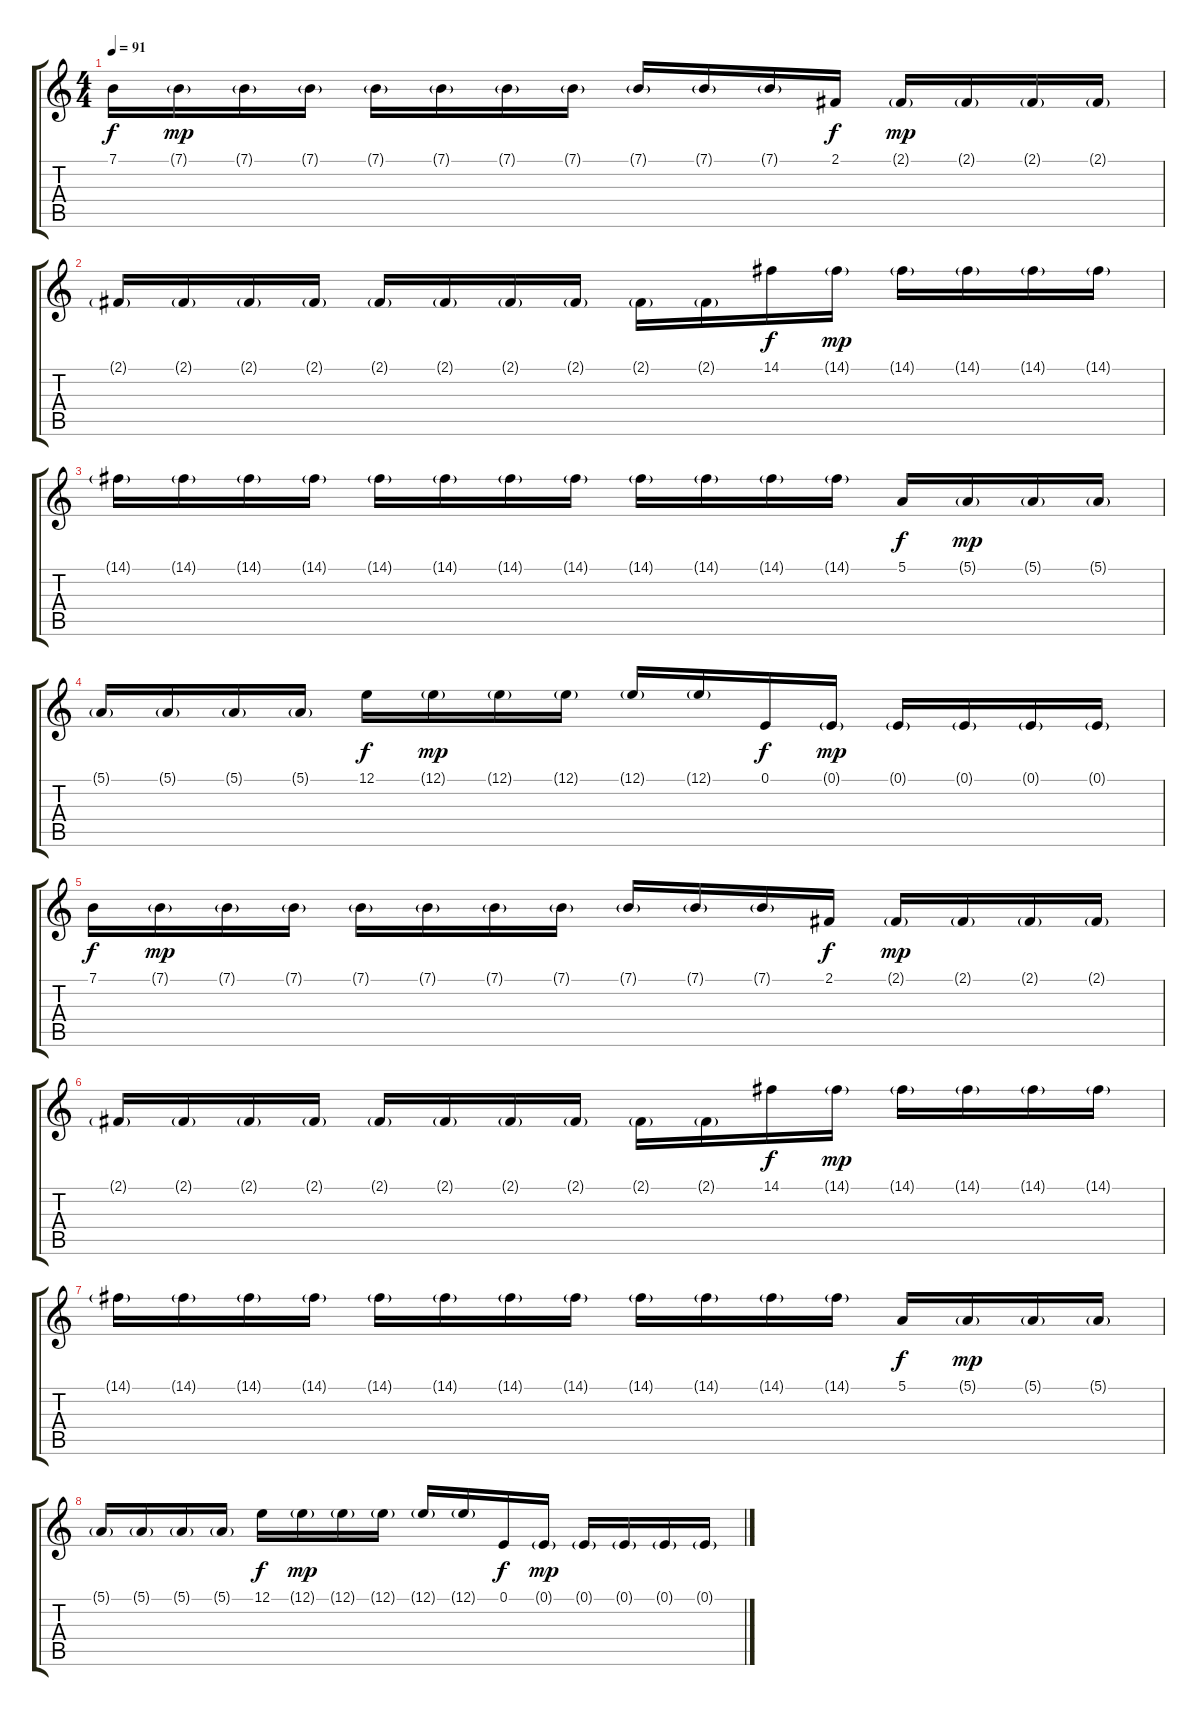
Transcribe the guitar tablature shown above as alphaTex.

\track "" {instrument electricgrandpiano}
\staff {score tabs}
\tuning (E4 B3 G3 D3 A2 E2) {hide}
\ts (4 4)
\tempo 91
\clef g2
\ks c
7.1.16{dy f volume 10} 7.1{g}.16{dy mp} 7.1{g}.16 7.1{g}.16 7.1{g}.16 7.1{g}.16 7.1{g}.16 7.1{g}.16 7.1{g}.16 7.1{g}.16 7.1{g}.16 2.1.16{dy f} 2.1{g}.16{dy mp} 2.1{g}.16 2.1{g}.16 2.1{g}.16 |
2.1{g}.16 2.1{g}.16 2.1{g}.16 2.1{g}.16 2.1{g}.16 2.1{g}.16 2.1{g}.16 2.1{g}.16 2.1{g}.16 2.1{g}.16 14.1.16{dy f} 14.1{g}.16{dy mp} 14.1{g}.16 14.1{g}.16 14.1{g}.16 14.1{g}.16 |
14.1{g}.16 14.1{g}.16 14.1{g}.16 14.1{g}.16 14.1{g}.16 14.1{g}.16 14.1{g}.16 14.1{g}.16 14.1{g}.16 14.1{g}.16 14.1{g}.16 14.1{g}.16 5.1.16{dy f} 5.1{g}.16{dy mp} 5.1{g}.16 5.1{g}.16 |
5.1{g}.16 5.1{g}.16 5.1{g}.16 5.1{g}.16 12.1.16{dy f} 12.1{g}.16{dy mp} 12.1{g}.16 12.1{g}.16 12.1{g}.16 12.1{g}.16 0.1.16{dy f} 0.1{g}.16{dy mp} 0.1{g}.16 0.1{g}.16 0.1{g}.16 0.1{g}.16 |
7.1.16{dy f} 7.1{g}.16{dy mp} 7.1{g}.16 7.1{g}.16 7.1{g}.16 7.1{g}.16 7.1{g}.16 7.1{g}.16 7.1{g}.16 7.1{g}.16 7.1{g}.16 2.1.16{dy f} 2.1{g}.16{dy mp} 2.1{g}.16 2.1{g}.16 2.1{g}.16 |
2.1{g}.16 2.1{g}.16 2.1{g}.16 2.1{g}.16 2.1{g}.16 2.1{g}.16 2.1{g}.16 2.1{g}.16 2.1{g}.16 2.1{g}.16 14.1.16{dy f} 14.1{g}.16{dy mp} 14.1{g}.16 14.1{g}.16 14.1{g}.16 14.1{g}.16 |
14.1{g}.16 14.1{g}.16 14.1{g}.16 14.1{g}.16 14.1{g}.16 14.1{g}.16 14.1{g}.16 14.1{g}.16 14.1{g}.16 14.1{g}.16 14.1{g}.16 14.1{g}.16 5.1.16{dy f} 5.1{g}.16{dy mp} 5.1{g}.16 5.1{g}.16 |
5.1{g}.16 5.1{g}.16 5.1{g}.16 5.1{g}.16 12.1.16{dy f} 12.1{g}.16{dy mp} 12.1{g}.16 12.1{g}.16 12.1{g}.16 12.1{g}.16 0.1.16{dy f} 0.1{g}.16{dy mp} 0.1{g}.16 0.1{g}.16 0.1{g}.16 0.1{g}.16
